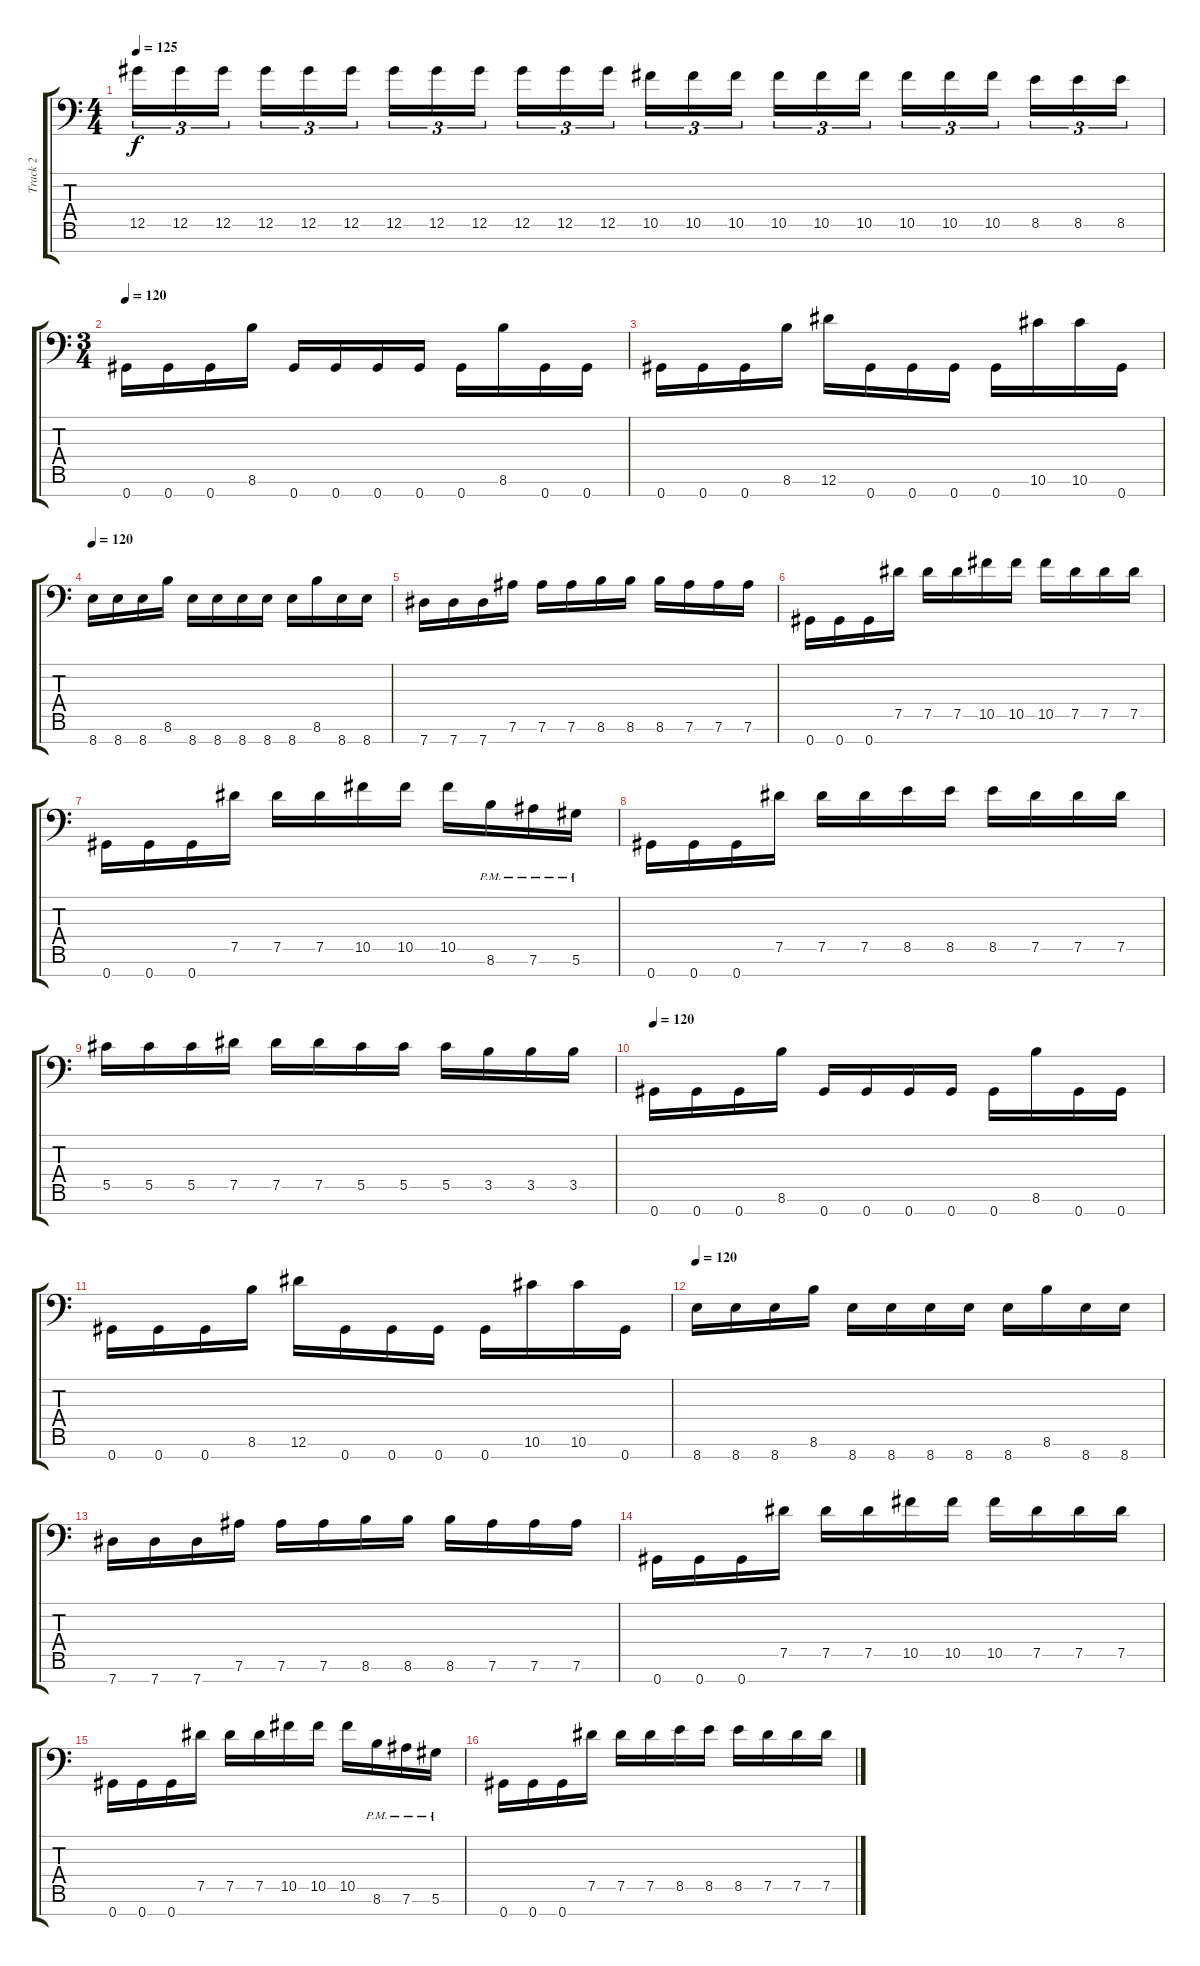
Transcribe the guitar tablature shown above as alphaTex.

\track ("Track 2" "Track 2") {instrument overdrivenguitar}
\staff {score tabs}
\tuning (Eb4 Bb3 Gb3 Db3 Ab2 Eb2 Ab1) {hide}
\ts (4 4)
\tempo 125
\clef f4
\ks c
12.5.16{tu (3 2) dy f} 12.5.16{tu (3 2)} 12.5.16{tu (3 2) beam splitsecondary} 12.5.16{tu (3 2)} 12.5.16{tu (3 2)} 12.5.16{tu (3 2)} 12.5.16{tu (3 2)} 12.5.16{tu (3 2)} 12.5.16{tu (3 2) beam splitsecondary} 12.5.16{tu (3 2)} 12.5.16{tu (3 2)} 12.5.16{tu (3 2)} 10.5.16{tu (3 2)} 10.5.16{tu (3 2)} 10.5.16{tu (3 2) beam splitsecondary} 10.5.16{tu (3 2)} 10.5.16{tu (3 2)} 10.5.16{tu (3 2)} 10.5.16{tu (3 2)} 10.5.16{tu (3 2)} 10.5.16{tu (3 2) beam splitsecondary} 8.5.16{tu (3 2)} 8.5.16{tu (3 2)} 8.5.16{tu (3 2)} |
\ts (3 4)
\tempo 120
0.7.16 0.7.16 0.7.16 8.6.16 0.7.16 0.7.16 0.7.16 0.7.16 0.7.16 8.6.16 0.7.16 0.7.16 |
0.7.16 0.7.16 0.7.16 8.6.16 12.6.16 0.7.16 0.7.16 0.7.16 0.7.16 10.6.16 10.6.16 0.7.16 |
\tempo 120
8.7.16 8.7.16 8.7.16 8.6.16 8.7.16 8.7.16 8.7.16 8.7.16 8.7.16 8.6.16 8.7.16 8.7.16 |
7.7.16 7.7.16 7.7.16 7.6.16 7.6.16 7.6.16 8.6.16 8.6.16 8.6.16 7.6.16 7.6.16 7.6.16 |
0.7.16 0.7.16 0.7.16 7.5.16 7.5.16 7.5.16 10.5.16 10.5.16 10.5.16 7.5.16 7.5.16 7.5.16 |
0.7.16 0.7.16 0.7.16 7.5.16 7.5.16 7.5.16 10.5.16 10.5.16 10.5.16 8.6{pm}.16 7.6{pm}.16 5.6{pm}.16 |
0.7.16 0.7.16 0.7.16 7.5.16 7.5.16 7.5.16 8.5.16 8.5.16 8.5.16 7.5.16 7.5.16 7.5.16 |
5.5.16 5.5.16 5.5.16 7.5.16 7.5.16 7.5.16 5.5.16 5.5.16 5.5.16 3.5.16 3.5.16 3.5.16 |
\tempo 120
0.7.16 0.7.16 0.7.16 8.6.16 0.7.16 0.7.16 0.7.16 0.7.16 0.7.16 8.6.16 0.7.16 0.7.16 |
0.7.16 0.7.16 0.7.16 8.6.16 12.6.16 0.7.16 0.7.16 0.7.16 0.7.16 10.6.16 10.6.16 0.7.16 |
\tempo 120
8.7.16 8.7.16 8.7.16 8.6.16 8.7.16 8.7.16 8.7.16 8.7.16 8.7.16 8.6.16 8.7.16 8.7.16 |
7.7.16 7.7.16 7.7.16 7.6.16 7.6.16 7.6.16 8.6.16 8.6.16 8.6.16 7.6.16 7.6.16 7.6.16 |
0.7.16 0.7.16 0.7.16 7.5.16 7.5.16 7.5.16 10.5.16 10.5.16 10.5.16 7.5.16 7.5.16 7.5.16 |
0.7.16 0.7.16 0.7.16 7.5.16 7.5.16 7.5.16 10.5.16 10.5.16 10.5.16 8.6{pm}.16 7.6{pm}.16 5.6{pm}.16 |
0.7.16 0.7.16 0.7.16 7.5.16 7.5.16 7.5.16 8.5.16 8.5.16 8.5.16 7.5.16 7.5.16 7.5.16
